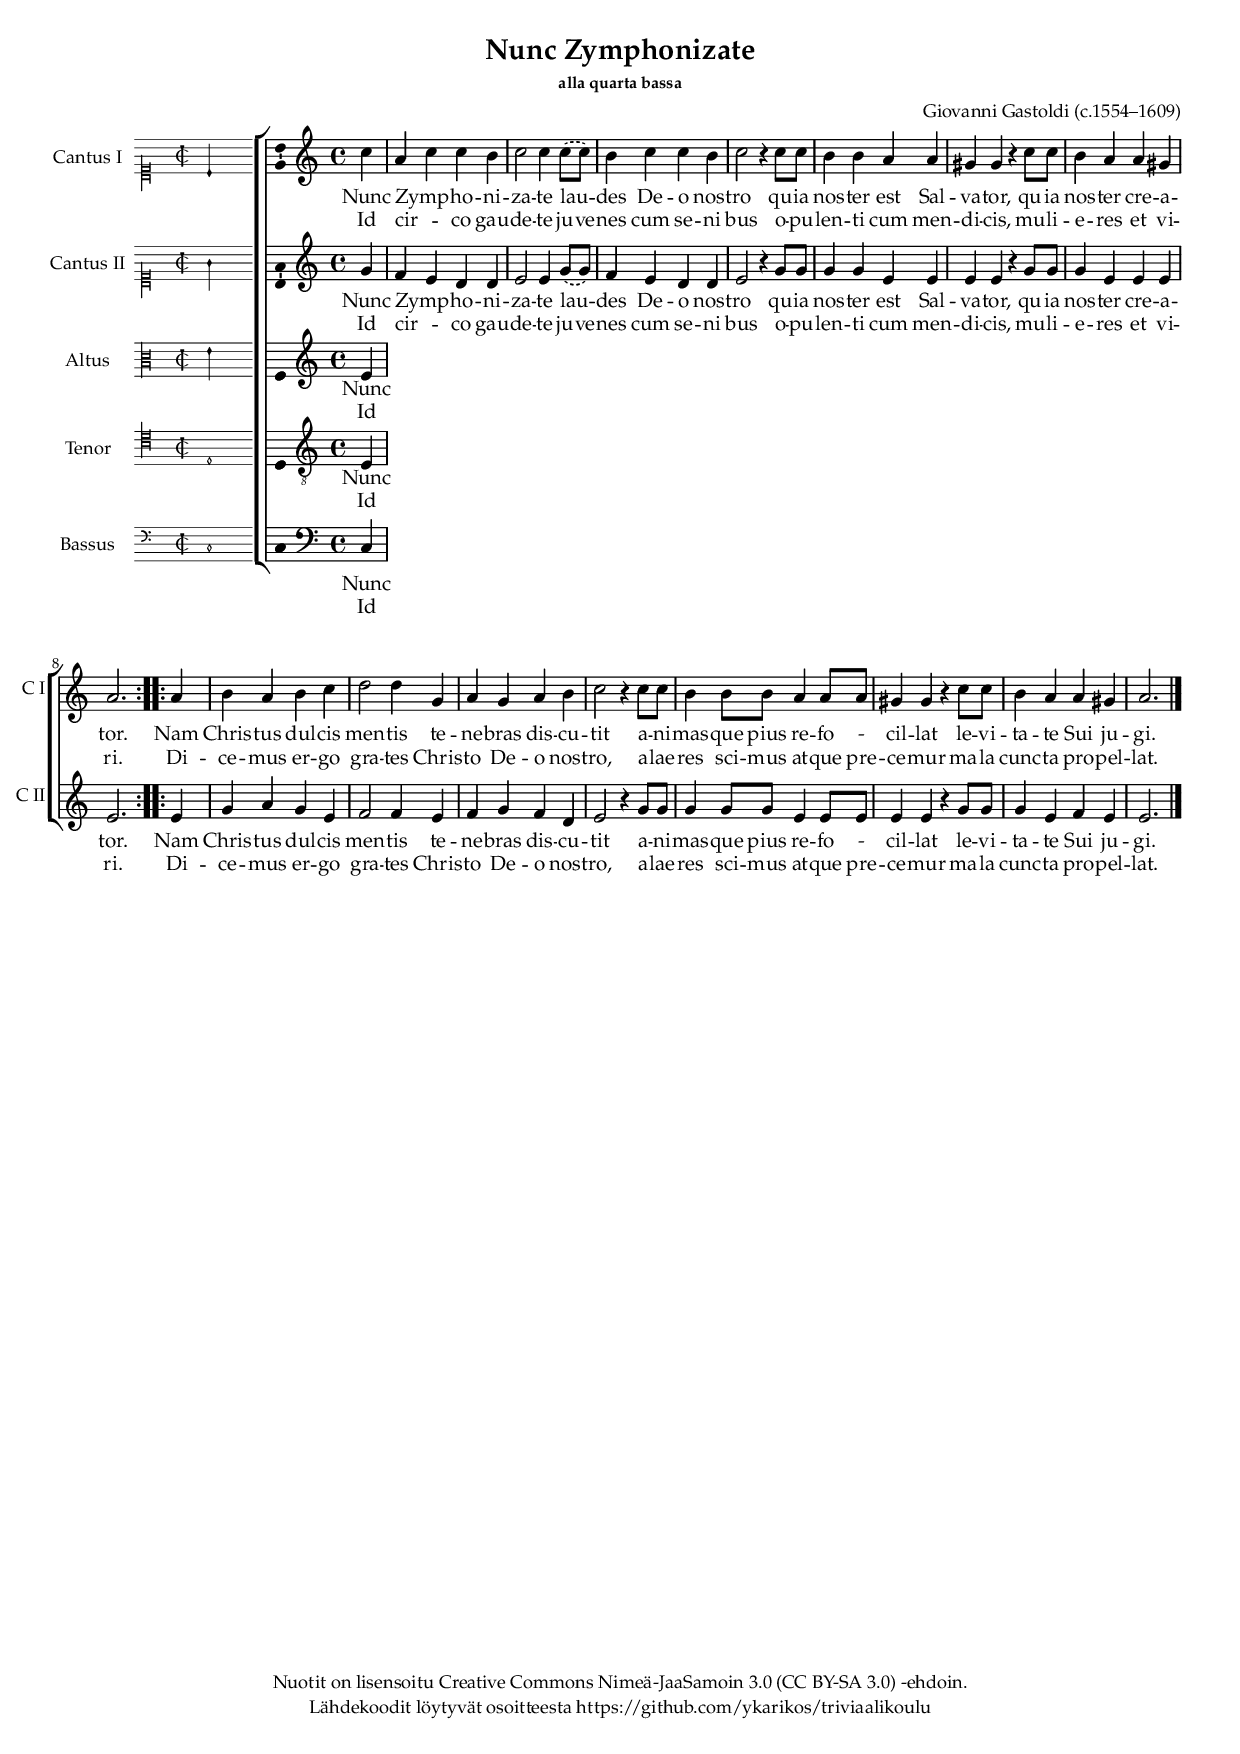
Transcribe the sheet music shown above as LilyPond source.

\version "2.19.80"
\include "suomi.ly"

#(set-global-staff-size 16)

global = {
%  \numericTimeSignature
  \time 4/4
%	\set Timing.measureLength = #(ly:make-moment 4/2)
%  \autoBeamOff
  \key c \major
  \set Staff.midiInstrument = #"voice oohs"
  \omit Slur
}


SopranoMusic = \relative c'' {
	\set Staff.instrumentName = #"Cantus I"
	\set Staff.shortInstrumentName = "C I"

	\incipit { \clef "mensural-c1" \key c \major \time 2/2 c'4 }

  \repeat volta 2 {
    \partial 4 c4 |	a( c) c h |
    \set melismaBusyProperties = #'()
    \undo \omit Slur \slurDashed
    c2 c4 c8( c) | h4 c c h c2 r4 c8 c |
    h4 h a a | gis gis r c8 c | h4 a a gis | a2.
  }
  \repeat volta 2 {
    a4 | h a h c | d2 d4 g, | a g a h | c2 r4 c8 c |
    h4 h8 h a4 a8 a | gis4 gis r c8 c |
    h4 a a gis | a2. \bar "|."
  }
}

stanzaOneLyrics = \lyricmode {
	Nunc Zymp -- ho -- ni -- za -- te lau -- _ des De -- o nost -- ro
  qu -- ia nos -- ter est Sal -- va -- tor, qu -- ia nos -- ter cre -- a -- tor.
  Nam Chris -- tus  dul -- cis men -- tis te -- ne -- bras dis -- cu -- tit
  a -- ni -- mas -- que pius re -- fo - cil -- lat le -- vi -- ta -- te Sui ju -- gi.
}

stanzaTwoLyrics = \lyricmode {
  Id cir -- co gau -- de -- te  ju -- ve -- nes cum se -- ni bus
  o -- pu -- len -- ti cum men -- di -- cis, mu -- li -- e -- res et vi -- ri.
  Di -- ce -- mus  er  -- go gra -- tes Chris -- to De -- o nost -- ro,
  a -- lae -- res sci -- mus at -- que pre -- ce -- mur
  ma -- la cunc -- ta pro -- pel -- lat.
}

SopranoTwoMusic = \relative c'' {
	\set Staff.instrumentName = #"Cantus II"
	\set Staff.shortInstrumentName = "C II"

	\incipit { \clef "mensural-c1" \key c \major \time 2/2 g'4 }

  \repeat volta 2 {
    \partial 4 g4 | f( e) d d |
    \set melismaBusyProperties = #'()
    \undo \omit Slur \slurDashed
    e2 e4 g8( g) | f4 e d d | e2 r4 g8 g |
    g4 g e e | e e  r g8 g | g4 e e e | e2.
  }
  \repeat volta 2 {
    e4 | g a g e | f2 f4 e |  f g f d | e2 r4 g8 g |
    g4 g8 g e4 e8 e | e4 e r g8 g |
    g4 e f e | e2. \bar "|."
  }
}


AltoMusic = \relative c' {
	\set Staff.instrumentName = #"Altus"
	\set Staff.shortInstrumentName = "A"

	\incipit { \clef "mensural-c3" \key c \major \time 2/2 e'4 }

  \partial 4 e4 |
%  \time 4/2
%  \once \override Staff.TimeSignature.break-visibility = ##(#t #f #t)
%  d\breve\fermata
}

TenoreMusic = \relative c {
	\set Staff.instrumentName = #"Tenor"
	\set Staff.shortInstrumentName = "T"

	\incipit { \clef "mensural-c4" \key c \major \time 2/2 e1 }

	\clef "treble_8"
  \partial 4 e4 |
%  \time 4/2
%  \once \override Staff.TimeSignature.break-visibility = ##(#t #f #t)
%  g\breve\fermata
}

BassMusic = \relative c {
	\set Staff.instrumentName = #"Bassus"
	\set Staff.shortInstrumentName = "B"

	\incipit { \clef "mensural-f" \key c \major \time 2/2 c1 }

	\clef bass
  \partial 4 c4 |
%  \time 4/2
%  \once \override Staff.TimeSignature.break-visibility = ##(#t #f #t)
%  g,\breve\fermata
}


\header {
  title = "Nunc Zymphonizate"
%  subtitle = ""
  subsubtitle = "alla quarta bassa"
  composer = "Giovanni Gastoldi (c.1554–1609)"
%  instrument = "Voice (SATB)"
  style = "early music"
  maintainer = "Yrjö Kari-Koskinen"
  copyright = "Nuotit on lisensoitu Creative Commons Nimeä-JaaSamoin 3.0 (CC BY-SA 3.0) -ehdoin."
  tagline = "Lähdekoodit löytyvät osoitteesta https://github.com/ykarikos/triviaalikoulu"
}

#(set-global-staff-size 16)

\paper {
  system-system-spacing.basic-distance = #18
  #(define fonts
      (make-pango-font-tree "Palatino"
                            "Nimbus Sans"
                            "Luxi Mono"
                            (/ staff-height pt 20)))
}


\score {
  \new ChoirStaff <<
    \new Staff <<
      \new Voice = "Soprano" {
		    \global
        \SopranoMusic
      }
     \new Lyrics \lyricsto "Soprano" {
       \stanzaOneLyrics
     }
     \new Lyrics \lyricsto "Soprano" {
       \stanzaTwoLyrics
     }
    >>
    \new Staff <<
      \new Voice = "SopranoTwo" {
		    \global
        \SopranoTwoMusic
      }
     \new Lyrics \lyricsto "SopranoTwo" {
       \stanzaOneLyrics
     }
     \new Lyrics \lyricsto "SopranoTwo" {
       \stanzaTwoLyrics
     }
    >>
    \new Staff <<
      \new Voice = "Alto" {
        \global
        \AltoMusic
      }
     \new Lyrics \lyricsto "Alto" {
       \stanzaOneLyrics
     }
     \new Lyrics \lyricsto "Alto" {
       \stanzaTwoLyrics
     }
    >>
    \new Staff <<
      \new Voice = "Tenore" {
        \global
        \TenoreMusic
      }
      \new Lyrics \lyricsto "Tenore" {
       \stanzaOneLyrics
      }
      \new Lyrics \lyricsto "Tenore" {
        \stanzaTwoLyrics
      }
    >>
    \new Staff <<
      \new Voice = "Bass" {
        \global
        \BassMusic
      }
      \new Lyrics \lyricsto "Bass" {
       \stanzaOneLyrics
      }
      \new Lyrics \lyricsto "Bass" {
        \stanzaTwoLyrics
      }
    >>
  >>
  \layout {
    \context {
      \Voice
      \consists "Ambitus_engraver"
    }
    indent = 3.5\cm
    incipit-width = 2\cm
    \context {
     \Staff \RemoveEmptyStaves
   }
    \context {
     \Score
     \override VerticalAxisGroup.remove-first = ##t
    }
  }
}
